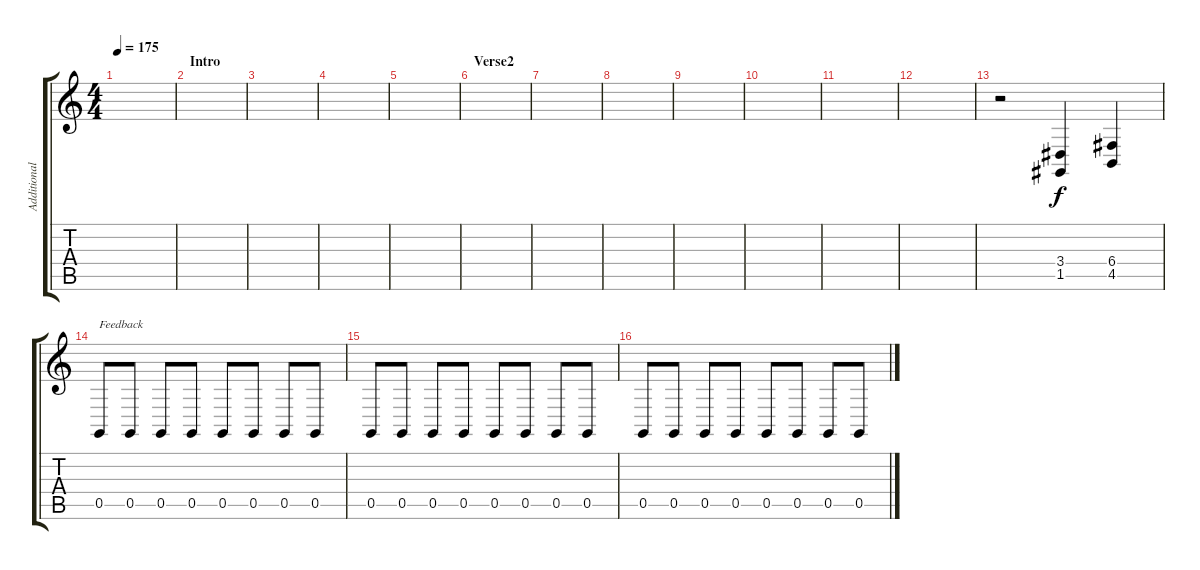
\track ("Additional" "Additional") {instrument reversecymbal}
\staff {score tabs}
\tuning (D4 A3 F3 C3 G2 C2) {hide}
\ts (4 4)
\tempo 175
\clef g2
\ks c
|
\section ("" "Intro")
|
|
|
|
\section ("" "Verse2")
|
|
|
|
|
|
|
r.2{volume 9 instrument overdrivenguitar} (3.4 1.5).4 (6.4 4.5).4 |
0.5.8{txt "Feedback" volume 6} 0.5.8 0.5.8 0.5.8 0.5.8 0.5.8 0.5.8 0.5.8 |
0.5.8 0.5.8 0.5.8 0.5.8 0.5.8 0.5.8 0.5.8 0.5.8 |
0.5.8 0.5.8 0.5.8 0.5.8 0.5.8 0.5.8 0.5.8 0.5.8
